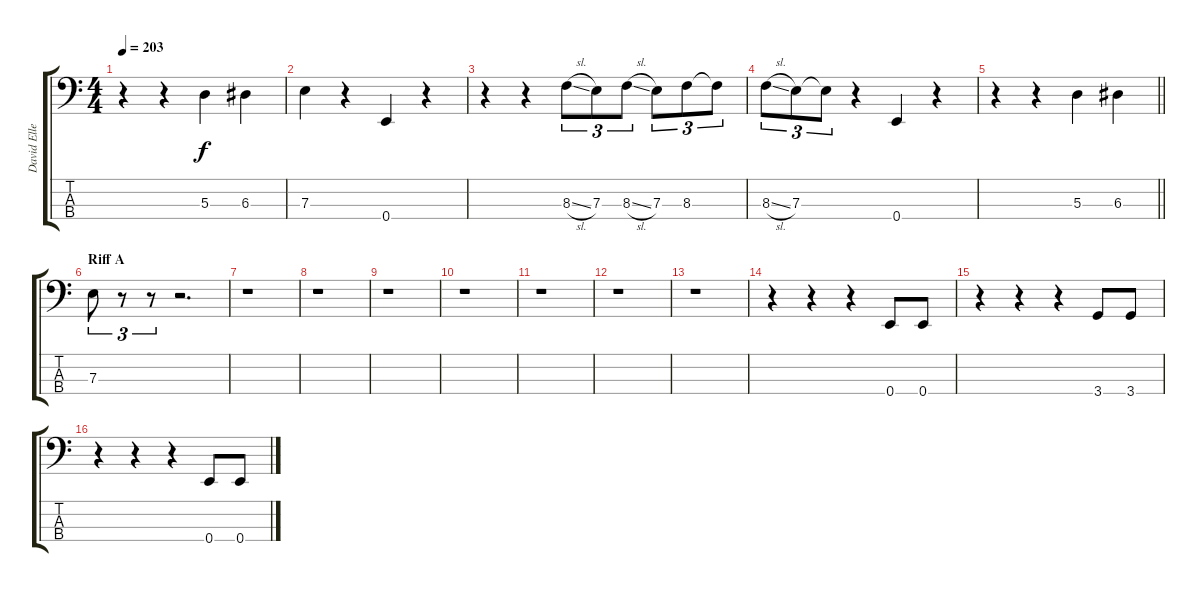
\track ("David Ellefson" "David Elle") {instrument electricbasspick}
\staff {score tabs}
\tuning (G2 D2 A1 E1) {hide}
\ts (4 4)
\tempo 203
\clef f4
\ks c
r.4{dy f} r.4 5.3.4 6.3.4 |
7.3.4 r.4 0.4.4 r.4 |
r.4 r.4 8.3{sl}.8{tu (3 2)} 7.3.8{tu (3 2)} 8.3{sl}.8{tu (3 2)} 7.3.8{tu (3 2)} 8.3.8{tu (3 2)} 8.3{t}.8{tu (3 2)} |
8.3{sl}.8{tu (3 2)} 7.3.8{tu (3 2)} 7.3{t}.8{tu (3 2)} r.4 0.4.4 r.4 |
\barLineRight lightlight
r.4 r.4 5.3.4 6.3.4 |
\section ("" "Riff A")
7.3.8{tu (3 2)} r.8{tu (3 2)} r.8{tu (3 2)} r.2{d} |
r.1 |
r.1 |
r.1 |
r.1 |
r.1 |
r.1 |
r.1 |
r.4 r.4 r.4 0.4.8 0.4.8 |
r.4 r.4 r.4 3.4.8 3.4.8 |
r.4 r.4 r.4 0.4.8 0.4.8
